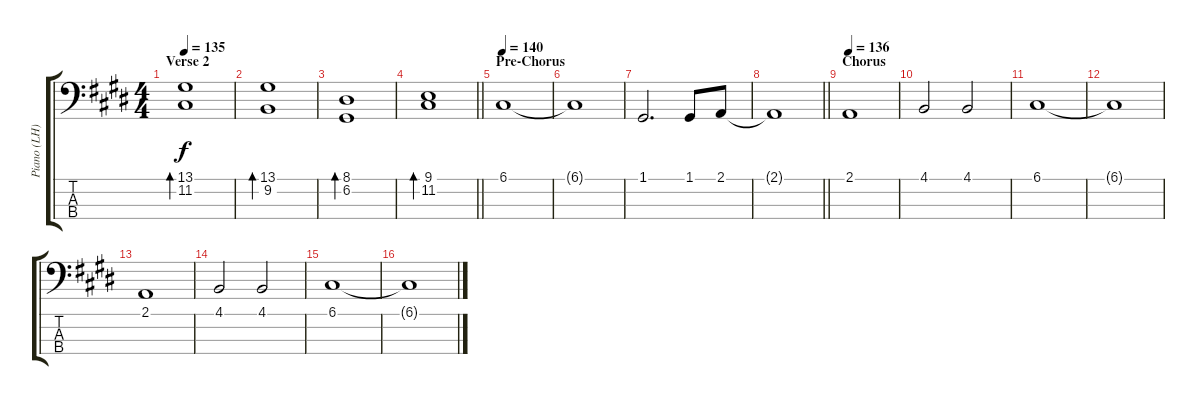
\track ("Piano (LH)" "Piano (LH)") {instrument acousticgrandpiano}
\staff {score tabs}
\tuning (G2 D2 A1 E1) {hide}
\ts (4 4)
\section ("" "Verse 2")
\tempo 135
\clef f4
\ks e
(13.1 11.2).1{bd 240 dy f} |
(13.1 9.2).1{bd 240} |
(8.1 6.2).1{bd 240} |
\barLineRight lightlight
(9.1 11.2).1{bd 240} |
\section ("" "Pre-Chorus")
\tempo 140
6.1.1 |
6.1{t}.1 |
1.1.2{d} 1.1.8 2.1.8 |
\barLineRight lightlight
2.1{t}.1 |
\section ("" "Chorus")
\tempo 136
2.1.1 |
4.1.2 4.1.2 |
6.1.1 |
6.1{t}.1 |
2.1.1 |
4.1.2 4.1.2 |
6.1.1 |
6.1{t}.1
